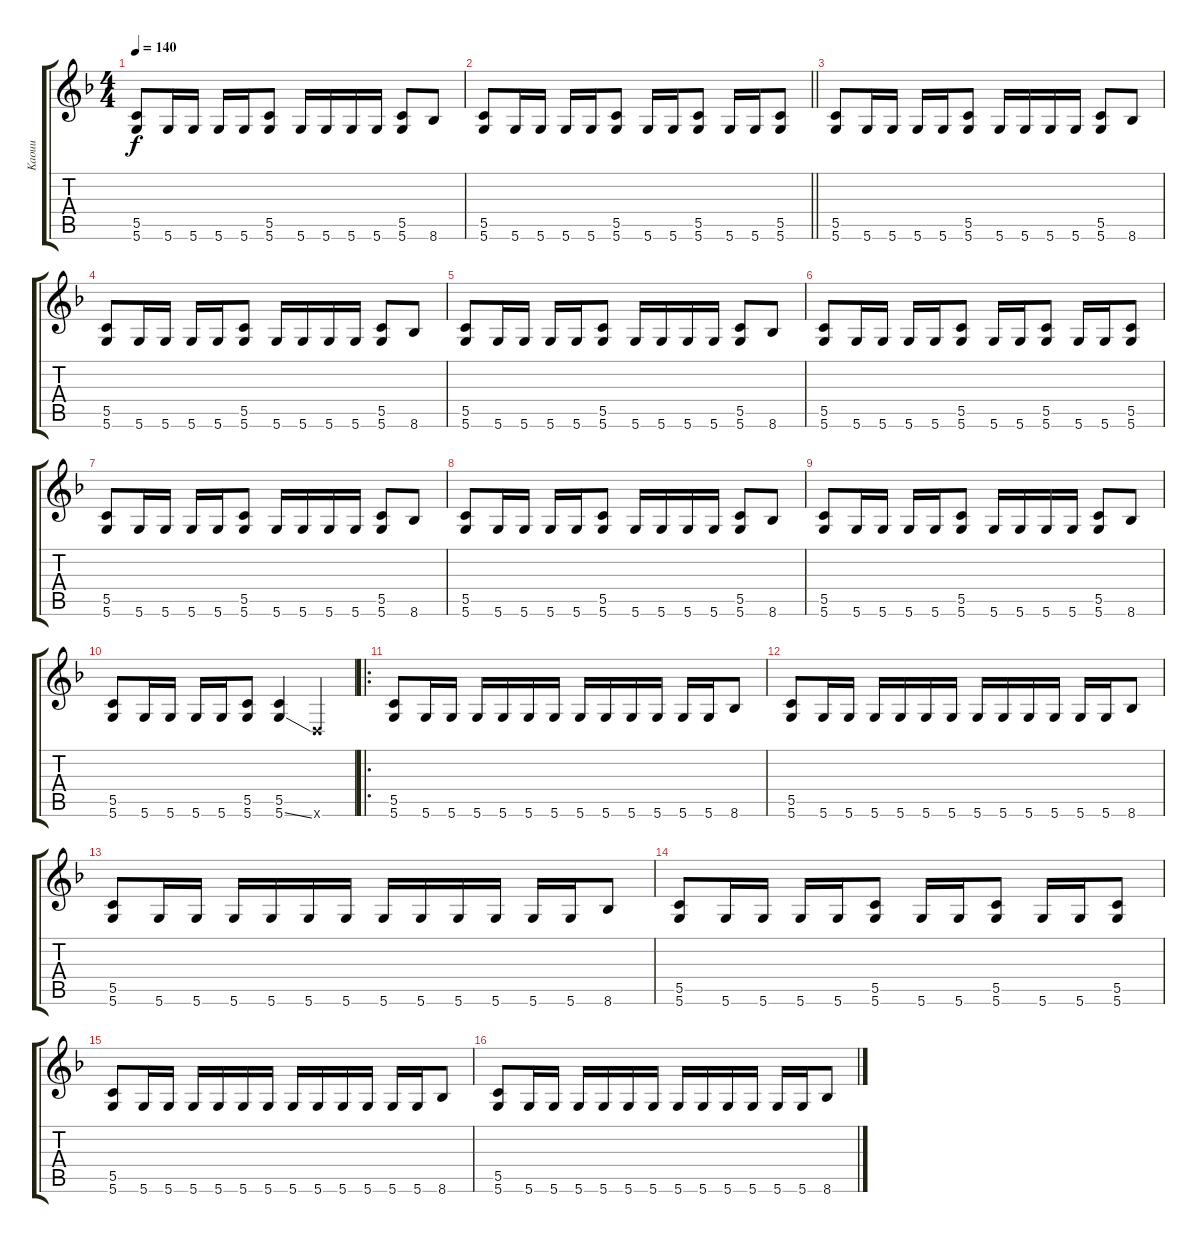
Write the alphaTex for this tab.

\track ("Kaouu" "Kaouu") {instrument overdrivenguitar}
\staff {score tabs}
\tuning (D4 A3 F3 C3 G2 D2) {hide}
\ts (4 4)
\tempo 140
\clef g2
\ks dminor
(5.5 5.6).8{dy f} 5.6.16 5.6.16 5.6.16 5.6.16 (5.5 5.6).8 5.6.16 5.6.16 5.6.16 5.6.16 (5.5 5.6).8 8.6.8 |
\barLineRight lightlight
(5.5 5.6).8 5.6.16 5.6.16 5.6.16 5.6.16 (5.5 5.6).8 5.6.16 5.6.16 (5.5 5.6).8 5.6.16 5.6.16 (5.5 5.6).8 |
(5.5 5.6).8 5.6.16 5.6.16 5.6.16 5.6.16 (5.5 5.6).8 5.6.16 5.6.16 5.6.16 5.6.16 (5.5 5.6).8 8.6.8 |
(5.5 5.6).8 5.6.16 5.6.16 5.6.16 5.6.16 (5.5 5.6).8 5.6.16 5.6.16 5.6.16 5.6.16 (5.5 5.6).8 8.6.8 |
(5.5 5.6).8 5.6.16 5.6.16 5.6.16 5.6.16 (5.5 5.6).8 5.6.16 5.6.16 5.6.16 5.6.16 (5.5 5.6).8 8.6.8 |
(5.5 5.6).8 5.6.16 5.6.16 5.6.16 5.6.16 (5.5 5.6).8 5.6.16 5.6.16 (5.5 5.6).8 5.6.16 5.6.16 (5.5 5.6).8 |
(5.5 5.6).8 5.6.16 5.6.16 5.6.16 5.6.16 (5.5 5.6).8 5.6.16 5.6.16 5.6.16 5.6.16 (5.5 5.6).8 8.6.8 |
(5.5 5.6).8 5.6.16 5.6.16 5.6.16 5.6.16 (5.5 5.6).8 5.6.16 5.6.16 5.6.16 5.6.16 (5.5 5.6).8 8.6.8 |
(5.5 5.6).8 5.6.16 5.6.16 5.6.16 5.6.16 (5.5 5.6).8 5.6.16 5.6.16 5.6.16 5.6.16 (5.5 5.6).8 8.6.8 |
(5.5 5.6).8 5.6.16 5.6.16 5.6.16 5.6.16 (5.5 5.6).8 (5.5 5.6{ss}).4 0.6{x}.4 |
\ro
(5.5 5.6).8 5.6.16 5.6.16 5.6.16 5.6.16 5.6.16 5.6.16 5.6.16 5.6.16 5.6.16 5.6.16 5.6.16 5.6.16 8.6.8 |
(5.5 5.6).8 5.6.16 5.6.16 5.6.16 5.6.16 5.6.16 5.6.16 5.6.16 5.6.16 5.6.16 5.6.16 5.6.16 5.6.16 8.6.8 |
(5.5 5.6).8 5.6.16 5.6.16 5.6.16 5.6.16 5.6.16 5.6.16 5.6.16 5.6.16 5.6.16 5.6.16 5.6.16 5.6.16 8.6.8 |
(5.5 5.6).8 5.6.16 5.6.16 5.6.16 5.6.16 (5.5 5.6).8 5.6.16 5.6.16 (5.5 5.6).8 5.6.16 5.6.16 (5.5 5.6).8 |
(5.5 5.6).8 5.6.16 5.6.16 5.6.16 5.6.16 5.6.16 5.6.16 5.6.16 5.6.16 5.6.16 5.6.16 5.6.16 5.6.16 8.6.8 |
(5.5 5.6).8 5.6.16 5.6.16 5.6.16 5.6.16 5.6.16 5.6.16 5.6.16 5.6.16 5.6.16 5.6.16 5.6.16 5.6.16 8.6.8
